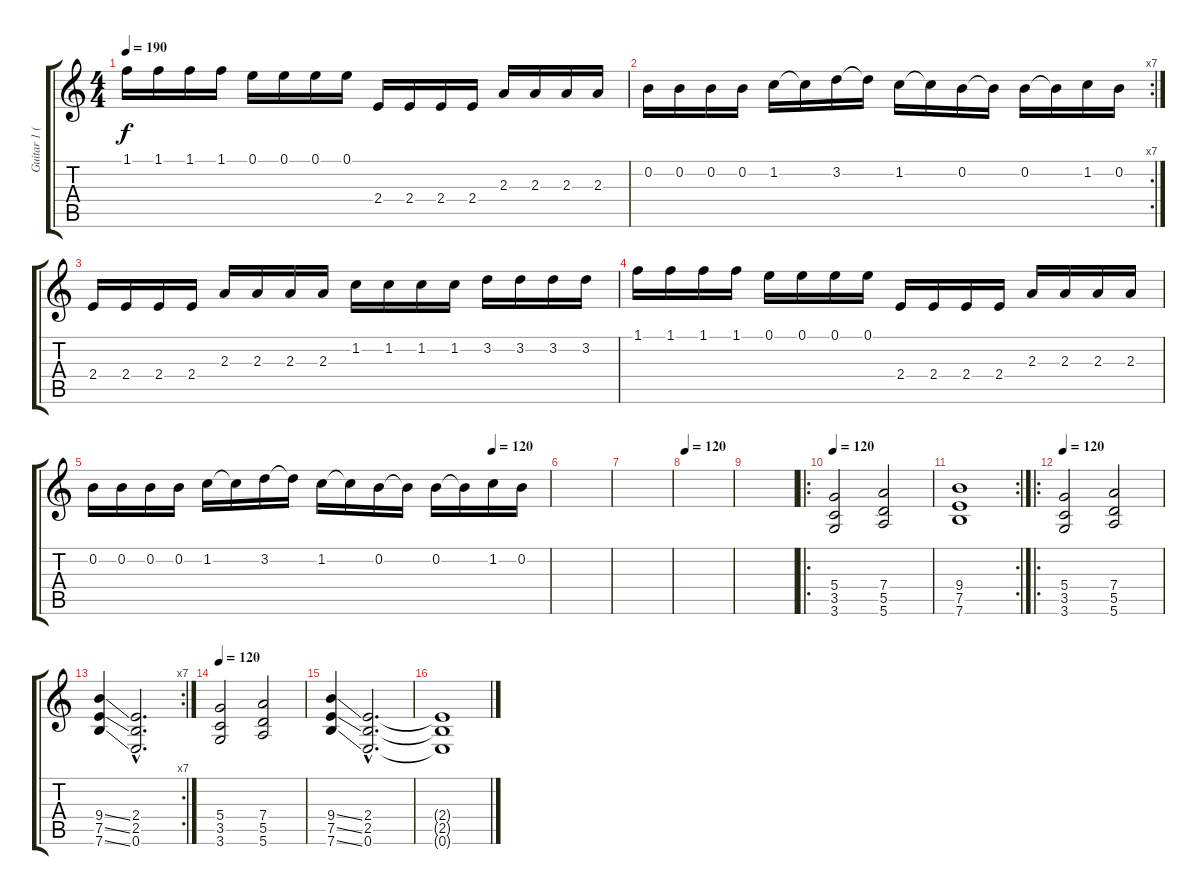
\track ("Guitar 1 (Lead)" "Guitar 1 (") {instrument distortionguitar}
\staff {score tabs}
\tuning (E4 B3 G3 D3 A2 E2) {hide}
\ts (4 4)
\tempo 190
\clef g2
\ks c
1.1.16{dy f} 1.1.16 1.1.16 1.1.16 0.1.16 0.1.16 0.1.16 0.1.16 2.4.16 2.4.16 2.4.16 2.4.16 2.3.16 2.3.16 2.3.16 2.3.16 |
\rc 7
0.2.16 0.2.16 0.2.16 0.2.16 1.2.16 1.2{t}.16 3.2.16 3.2{t}.16 1.2.16 1.2{t}.16 0.2.16 0.2{t}.16 0.2.16 0.2{t}.16 1.2.16 0.2.16 |
2.4.16 2.4.16 2.4.16 2.4.16 2.3.16 2.3.16 2.3.16 2.3.16 1.2.16 1.2.16 1.2.16 1.2.16 3.2.16 3.2.16 3.2.16 3.2.16 |
1.1.16 1.1.16 1.1.16 1.1.16 0.1.16 0.1.16 0.1.16 0.1.16 2.4.16 2.4.16 2.4.16 2.4.16 2.3.16 2.3.16 2.3.16 2.3.16 |
\tempo (120 0.875)
0.2.16 0.2.16 0.2.16 0.2.16 1.2.16 1.2{t}.16 3.2.16 3.2{t}.16 1.2.16 1.2{t}.16 0.2.16 0.2{t}.16 0.2.16 0.2{t}.16 1.2.16 0.2.16 |
|
|
\tempo 120
|
|
\ro
\tempo 120
(5.4 3.5 3.6).2 (7.4 5.5 5.6).2 |
\rc 2
(9.4 7.5 7.6).1 |
\ro
\tempo 120
(5.4 3.5 3.6).2 (7.4 5.5 5.6).2 |
\rc 7
(9.4{ss} 7.5{ss} 7.6{ss}).4 (2.4{hac} 2.5{hac} 0.6{hac}).2{d} |
\tempo 120
(5.4 3.5 3.6).2 (7.4 5.5 5.6).2 |
(9.4{ss} 7.5{ss} 7.6{ss}).4 (2.4{hac} 2.5{hac} 0.6{hac}).2{d} |
(2.4{t} 2.5{t} 0.6{t}).1
